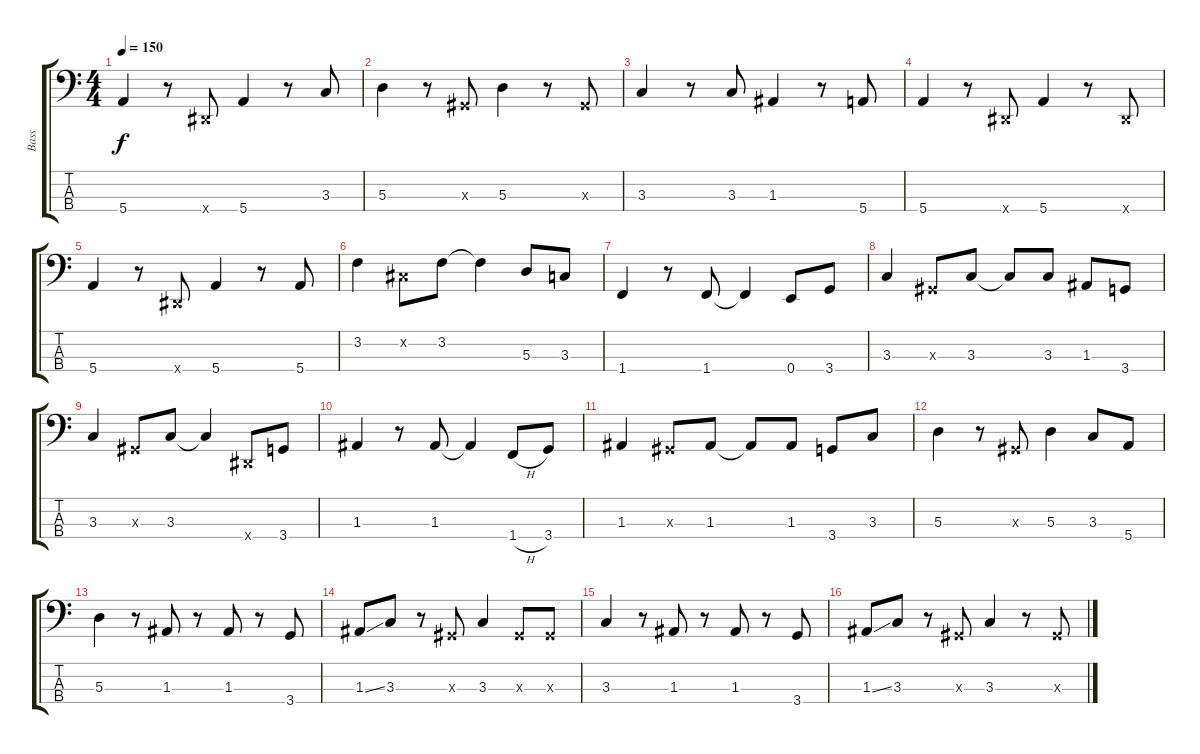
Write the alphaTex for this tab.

\track ("Bass" "Bass") {instrument electricbassfinger}
\staff {score tabs}
\tuning (G2 D2 A1 E1) {hide}
\ts (4 4)
\tempo 150
\clef f4
\ks c
5.4.4{dy f} r.8 -1.4{x}.8 5.4.4 r.8 3.3.8 |
5.3.4 r.8 -1.3{x}.8 5.3.4 r.8 -1.3{x}.8 |
3.3.4 r.8 3.3.8 1.3.4 r.8 5.4.8 |
5.4.4 r.8 -1.4{x}.8 5.4.4 r.8 -1.4{x}.8 |
5.4.4 r.8 -1.4{x}.8 5.4.4 r.8 5.4.8 |
3.2.4 -1.2{x}.8 3.2.8 3.2{t}.4 5.3.8 3.3.8 |
1.4.4 r.8 1.4.8 1.4{t}.4 0.4.8 3.4.8 |
3.3.4 -1.3{x}.8 3.3.8 3.3{t}.8 3.3.8 1.3.8 3.4.8 |
3.3.4 -1.3{x}.8 3.3.8 3.3{t}.4 -1.4{x}.8 3.4.8 |
1.3.4 r.8 1.3.8 1.3{t}.4 1.4{h}.8 3.4.8 |
1.3.4 -1.3{x}.8 1.3.8 1.3{t}.8 1.3.8 3.4.8 3.3.8 |
5.3.4 r.8 -1.3{x}.8 5.3.4 3.3.8 5.4.8 |
5.3.4 r.8 1.3.8 r.8 1.3.8 r.8 3.4.8 |
1.3{ss}.8 3.3.8 r.8 -1.3{x}.8 3.3.4 -1.3{x}.8 -1.3{x}.8 |
3.3.4 r.8 1.3.8 r.8 1.3.8 r.8 3.4.8 |
1.3{ss}.8 3.3.8 r.8 -1.3{x}.8 3.3.4 r.8 -1.3{x}.8
